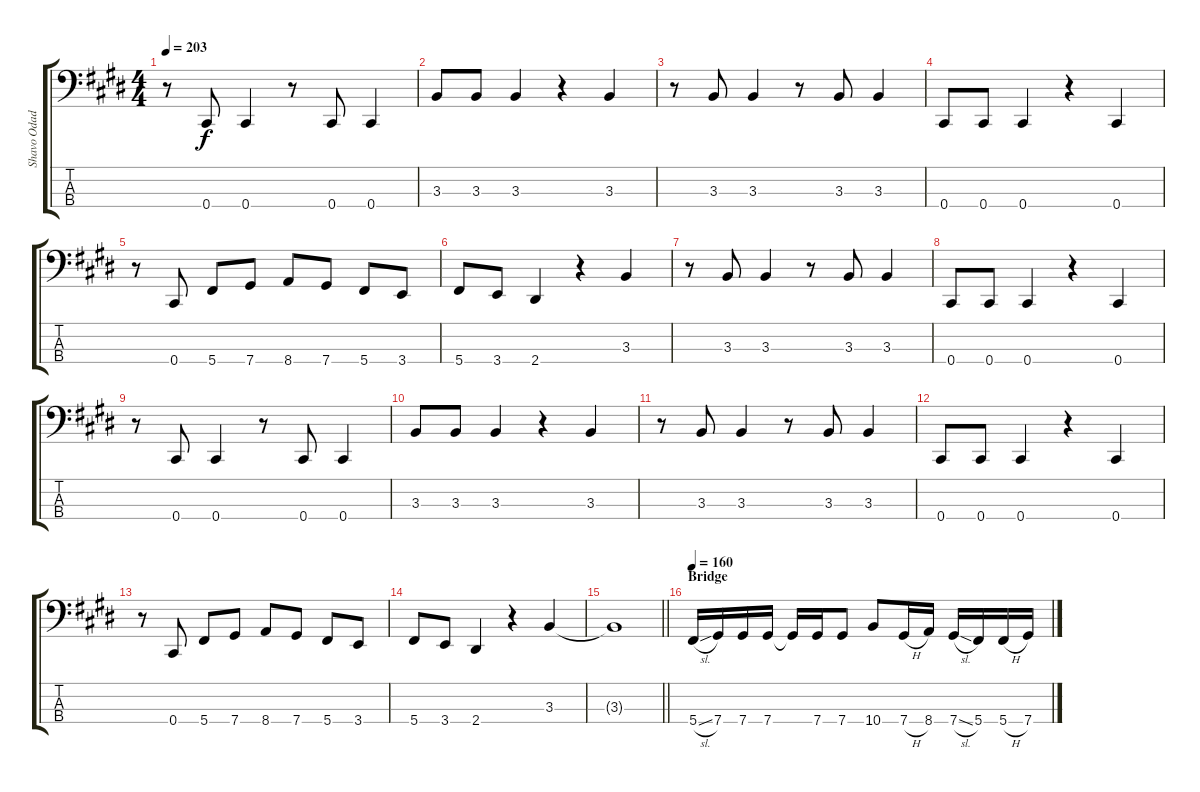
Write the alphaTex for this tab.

\track ("Shavo Odadjian [Bass Guitar]" "Shavo Odad") {instrument electricbassfinger}
\staff {score tabs}
\tuning (Gb2 Db2 Ab1 Db1) {hide}
\ts (4 4)
\tempo 203
\clef f4
\ks c#minor
r.8{dy f} 0.4.8 0.4.4 r.8 0.4.8 0.4.4 |
3.3.8 3.3.8 3.3.4 r.4 3.3.4 |
r.8 3.3.8 3.3.4 r.8 3.3.8 3.3.4 |
0.4.8 0.4.8 0.4.4 r.4 0.4.4 |
r.8 0.4.8 5.4.8 7.4.8 8.4.8 7.4.8 5.4.8 3.4.8 |
5.4.8 3.4.8 2.4.4 r.4 3.3.4 |
r.8 3.3.8 3.3.4 r.8 3.3.8 3.3.4 |
0.4.8 0.4.8 0.4.4 r.4 0.4.4 |
r.8 0.4.8 0.4.4 r.8 0.4.8 0.4.4 |
3.3.8 3.3.8 3.3.4 r.4 3.3.4 |
r.8 3.3.8 3.3.4 r.8 3.3.8 3.3.4 |
0.4.8 0.4.8 0.4.4 r.4 0.4.4 |
r.8 0.4.8 5.4.8 7.4.8 8.4.8 7.4.8 5.4.8 3.4.8 |
5.4.8 3.4.8 2.4.4 r.4 3.3.4 |
\barLineRight lightlight
3.3{t}.1 |
\section ("" "Bridge")
\tempo 160
5.4{sl}.16 7.4.16 7.4.16 7.4.16 7.4{t}.16 7.4.16 7.4.8 10.4.8 7.4{h}.16 8.4.16 7.4{sl}.16 5.4.16 5.4{h}.16 7.4.16
